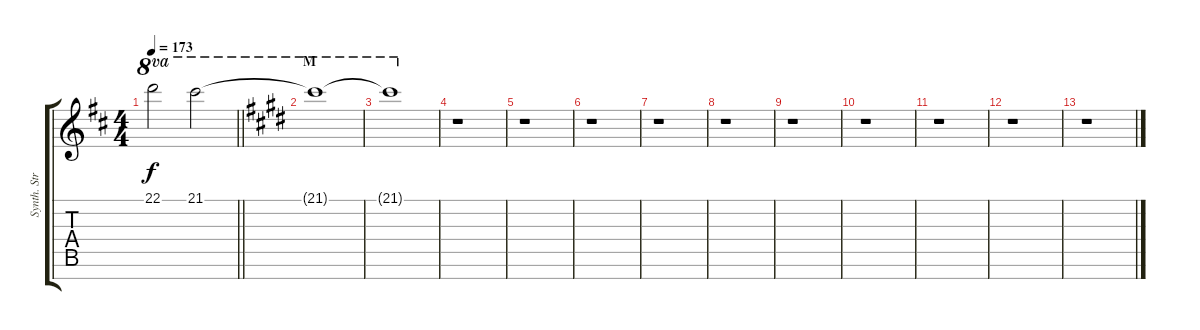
\track ("Synth. Strings" "Synth. Str") {instrument stringensemble1}
\staff {score tabs}
\tuning (E5 B4 G4 D4 A3 E3 B2) {hide}
\ts (4 4)
\tempo 173
\clef g2
\barLineRight lightlight
\ks d
22.1.2{ot 8va dy f} 21.1.2{ot 8va} |
\section ("" "M")
\ks e
21.1{t}.1{ot 8va} |
21.1{t}.1{ot 8va} |
r.1 |
r.1 |
r.1 |
r.1 |
r.1 |
r.1 |
r.1 |
r.1 |
r.1 |
r.1
